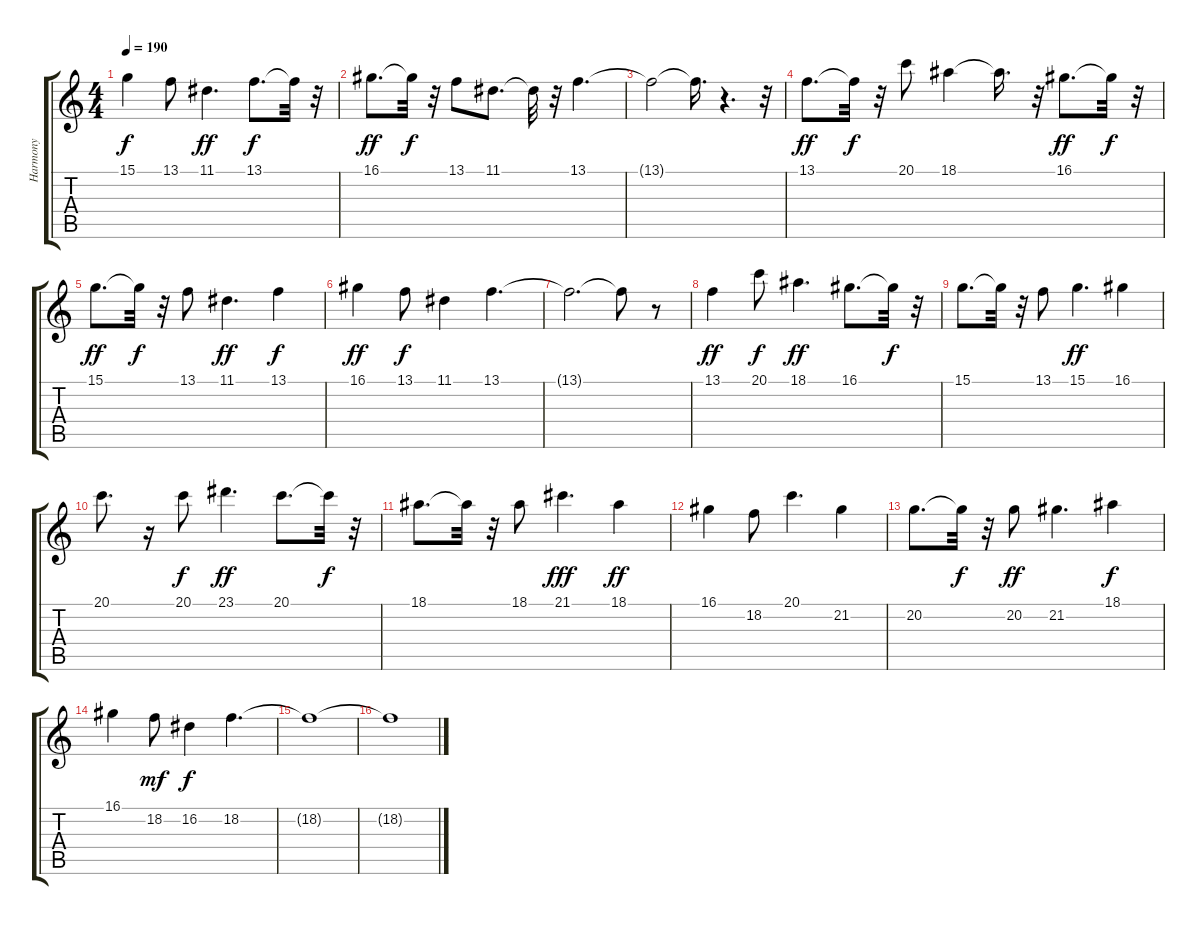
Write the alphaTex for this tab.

\track ("Harmony" "Harmony") {instrument piccolo}
\staff {score tabs}
\tuning (E4 B3 G3 D3 A2 E2) {hide}
\ts (4 4)
\tempo 190
\clef g2
\ks c
15.1.4{dy f} 13.1.8 11.1.4{d dy ff} 13.1.8{d dy f} 13.1{t}.32 r.32 |
16.1.8{d dy ff} 16.1{t}.32{dy f} r.32 13.1.8 11.1.8{d} 11.1{t}.32 r.32 13.1.4{d} |
13.1{t}.2 13.1{t}.16{d} r.4{d} r.32 |
13.1.8{d dy ff} 13.1{t}.32{dy f} r.32 20.1.8 18.1.4 18.1{t}.16{d} r.32 16.1.8{d dy ff} 16.1{t}.32{dy f} r.32 |
15.1.8{d dy ff} 15.1{t}.32{dy f} r.32 13.1.8 11.1.4{d dy ff} 13.1.4{dy f} |
16.1.4{dy ff} 13.1.8{dy f} 11.1.4 13.1.4{d} |
13.1{t}.2{d} 13.1{t}.8 r.8 |
13.1.4{dy ff} 20.1.8{dy f} 18.1.4{d dy ff} 16.1.8{d} 16.1{t}.32{dy f} r.32 |
15.1.8{d} 15.1{t}.32 r.32 13.1.8 15.1.4{d dy ff} 16.1.4 |
20.1.8{d} r.16 20.1.8{dy f} 23.1.4{d dy ff} 20.1.8{d} 20.1{t}.32{dy f} r.32 |
18.1.8{d} 18.1{t}.32 r.32 18.1.8 21.1.4{d dy fff} 18.1.4{dy ff} |
16.1.4 18.2.8 20.1.4{d} 21.2.4 |
20.2.8{d} 20.2{t}.32{dy f} r.32 20.2.8{dy ff} 21.2.4{d} 18.1.4{dy f} |
16.1.4 18.2.8{dy mf} 16.2.4{dy f} 18.2.4{d} |
18.2{t}.1 |
18.2{t}.1
